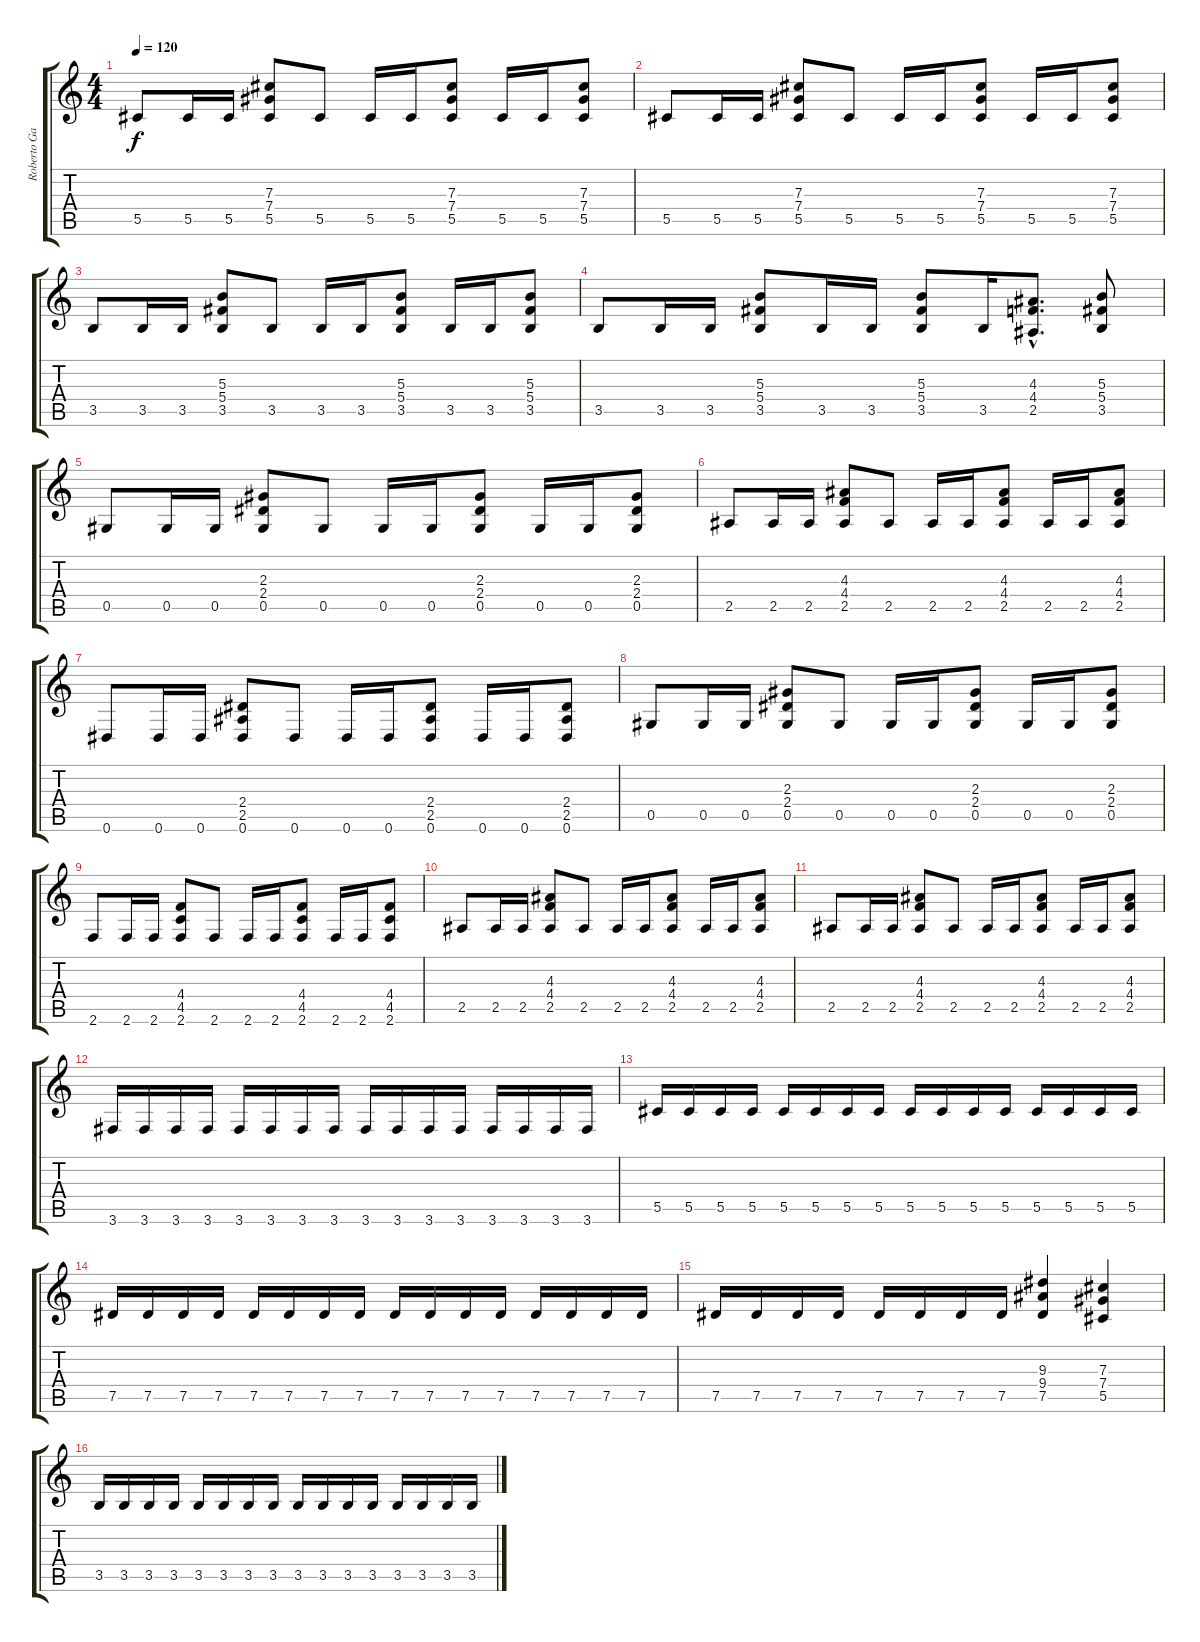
\track ("Roberto García" "Roberto Ga") {instrument distortionguitar}
\staff {score tabs}
\tuning (Eb4 Bb3 Gb3 Db3 Ab2 Eb2) {hide}
\ts (4 4)
\tempo 120
\clef g2
\ks c
5.5.8{dy f} 5.5.16 5.5.16 (7.3 7.4 5.5).8 5.5.8 5.5.16 5.5.16 (7.3 7.4 5.5).8 5.5.16 5.5.16 (7.3 7.4 5.5).8 |
5.5.8 5.5.16 5.5.16 (7.3 7.4 5.5).8 5.5.8 5.5.16 5.5.16 (7.3 7.4 5.5).8 5.5.16 5.5.16 (7.3 7.4 5.5).8 |
3.5.8 3.5.16 3.5.16 (5.3 5.4 3.5).8 3.5.8 3.5.16 3.5.16 (5.3 5.4 3.5).8 3.5.16 3.5.16 (5.3 5.4 3.5).8 |
3.5.8 3.5.16 3.5.16 (5.3 5.4 3.5).8 3.5.16 3.5.16 (5.3 5.4 3.5).8 3.5.16 (4.3{hac} 4.4{hac} 2.5{hac}).8{d} (5.3 5.4 3.5).8 |
0.5.8 0.5.16 0.5.16 (2.3 2.4 0.5).8 0.5.8 0.5.16 0.5.16 (2.3 2.4 0.5).8 0.5.16 0.5.16 (2.3 2.4 0.5).8 |
2.5.8 2.5.16 2.5.16 (4.3 4.4 2.5).8 2.5.8 2.5.16 2.5.16 (4.3 4.4 2.5).8 2.5.16 2.5.16 (4.3 4.4 2.5).8 |
0.6.8 0.6.16 0.6.16 (2.4 2.5 0.6).8 0.6.8 0.6.16 0.6.16 (2.4 2.5 0.6).8 0.6.16 0.6.16 (2.4 2.5 0.6).8 |
0.5.8 0.5.16 0.5.16 (2.3 2.4 0.5).8 0.5.8 0.5.16 0.5.16 (2.3 2.4 0.5).8 0.5.16 0.5.16 (2.3 2.4 0.5).8 |
2.6.8 2.6.16 2.6.16 (4.4 4.5 2.6).8 2.6.8 2.6.16 2.6.16 (4.4 4.5 2.6).8 2.6.16 2.6.16 (4.4 4.5 2.6).8 |
2.5.8 2.5.16 2.5.16 (4.3 4.4 2.5).8 2.5.8 2.5.16 2.5.16 (4.3 4.4 2.5).8 2.5.16 2.5.16 (4.3 4.4 2.5).8 |
2.5.8 2.5.16 2.5.16 (4.3 4.4 2.5).8 2.5.8 2.5.16 2.5.16 (4.3 4.4 2.5).8 2.5.16 2.5.16 (4.3 4.4 2.5).8 |
3.6.16 3.6.16 3.6.16 3.6.16 3.6.16 3.6.16 3.6.16 3.6.16 3.6.16 3.6.16 3.6.16 3.6.16 3.6.16 3.6.16 3.6.16 3.6.16 |
5.5.16 5.5.16 5.5.16 5.5.16 5.5.16 5.5.16 5.5.16 5.5.16 5.5.16 5.5.16 5.5.16 5.5.16 5.5.16 5.5.16 5.5.16 5.5.16 |
7.5.16 7.5.16 7.5.16 7.5.16 7.5.16 7.5.16 7.5.16 7.5.16 7.5.16 7.5.16 7.5.16 7.5.16 7.5.16 7.5.16 7.5.16 7.5.16 |
7.5.16 7.5.16 7.5.16 7.5.16 7.5.16 7.5.16 7.5.16 7.5.16 (9.3 9.4 7.5).4 (7.3 7.4 5.5).4 |
3.5.16 3.5.16 3.5.16 3.5.16 3.5.16 3.5.16 3.5.16 3.5.16 3.5.16 3.5.16 3.5.16 3.5.16 3.5.16 3.5.16 3.5.16 3.5.16
